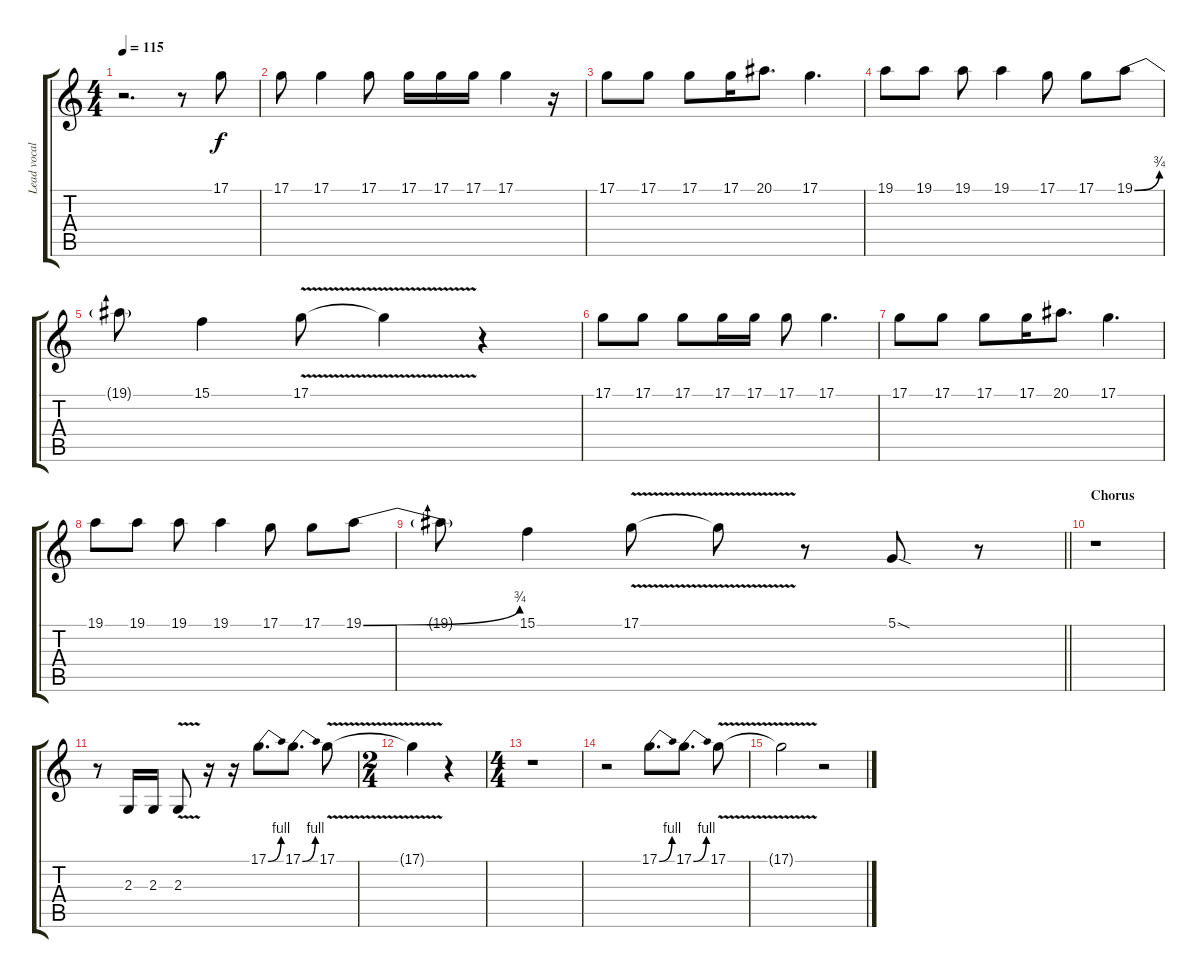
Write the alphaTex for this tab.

\track ("Lead vocals" "Lead vocal") {instrument lead2sawtooth}
\staff {score tabs}
\tuning (D4 A3 F3 C3 G2 D2) {hide}
\ts (4 4)
\tempo 115
\clef g2
\ks c
r.2{d dy f} r.8 17.1.8 |
17.1.8 17.1.4 17.1.8 17.1.16 17.1.16 17.1.16 17.1.4 r.16 |
17.1.8 17.1.8 17.1.8 17.1.16 20.1.8{d} 17.1.4{d} |
19.1.8 19.1.8 19.1.8 19.1.4 17.1.8 17.1.8 19.1{be (bend 0 0 60 3)}.8 |
19.1{t}.8 15.1.4 17.1{v}.8 17.1{t}.4 r.4 |
17.1.8 17.1.8 17.1.8 17.1.16 17.1.16 17.1.8 17.1.4{d} |
17.1.8 17.1.8 17.1.8 17.1.16 20.1.8{d} 17.1.4{d} |
19.1.8 19.1.8 19.1.8 19.1.4 17.1.8 17.1.8 19.1{be (bend 0 0 60 3)}.8 |
\barLineRight lightlight
19.1{t}.8 15.1.4 17.1{v}.8 17.1{t}.8 r.8 5.1{sod}.8 r.8 |
\section ("" "Chorus")
r.1 |
r.8 2.3.16 2.3.16 2.3{v}.8 r.16 r.16 17.1{be (bend 0 0 60 4)}.8{d} 17.1{be (bend 0 0 60 4)}.8{d} 17.1{v}.8 |
\ts (2 4)
17.1{t}.4 r.4 |
\ts (4 4)
r.1 |
r.2 17.1{be (bend 0 0 60 4)}.8{d} 17.1{be (bend 0 0 60 4)}.8{d} 17.1{v}.8 |
17.1{t}.2 r.2
